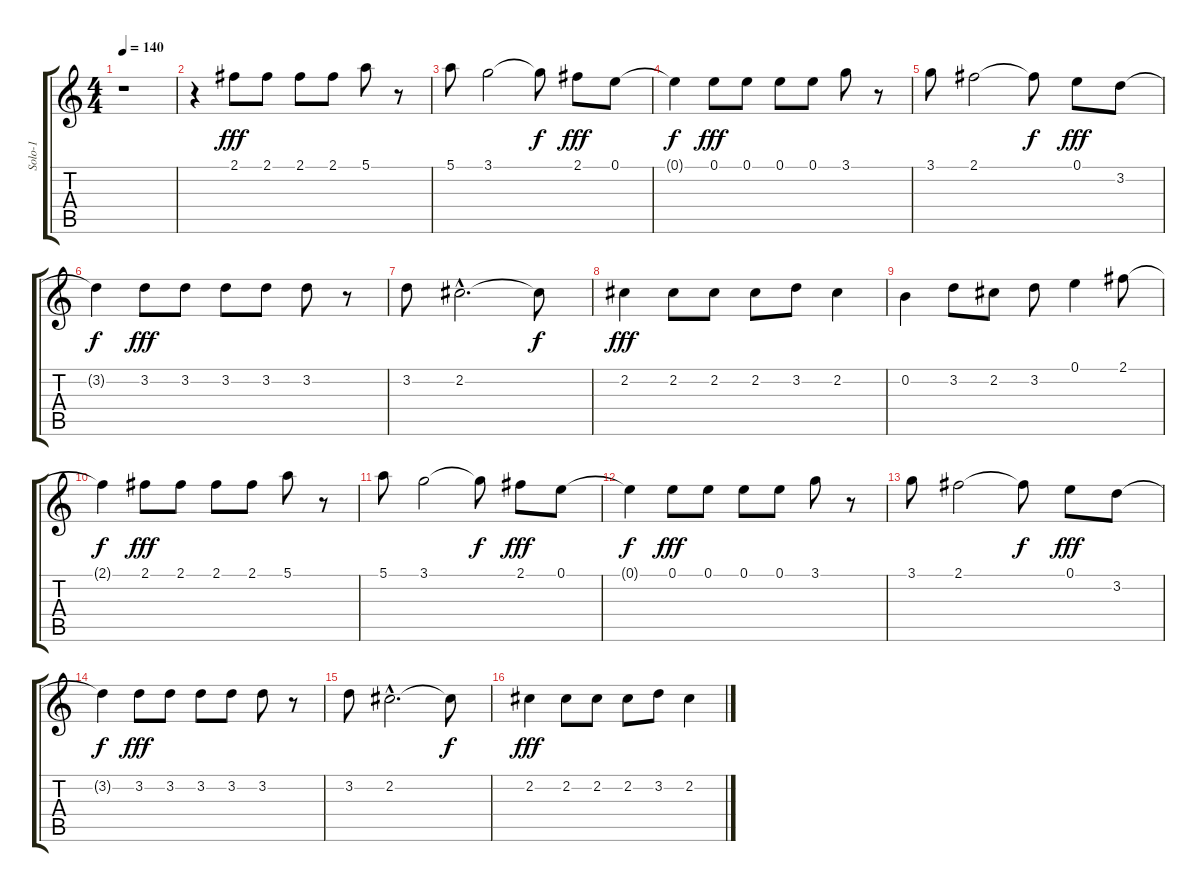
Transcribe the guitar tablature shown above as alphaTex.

\track ("Solo-1" "Solo-1") {instrument distortionguitar}
\staff {score tabs}
\tuning (E4 B3 G3 D3 A2 E2) {hide}
\ts (4 4)
\tempo 140
\clef g2
\ks c
r.1{dy fff} |
r.4 2.1.8 2.1.8 2.1.8 2.1.8 5.1.8 r.8 |
5.1.8 3.1.2 3.1{t}.8{dy f} 2.1.8{dy fff} 0.1.8 |
0.1{t}.4{dy f} 0.1.8{dy fff} 0.1.8 0.1.8 0.1.8 3.1.8 r.8 |
3.1.8 2.1.2 2.1{t}.8{dy f} 0.1.8{dy fff} 3.2.8 |
3.2{t}.4{dy f} 3.2.8{dy fff} 3.2.8 3.2.8 3.2.8 3.2.8 r.8 |
3.2.8 2.2{hac}.2{d} 2.2{t}.8{dy f} |
2.2.4{dy fff} 2.2.8 2.2.8 2.2.8 3.2.8 2.2.4 |
0.2.4 3.2.8 2.2.8 3.2.8 0.1.4 2.1.8 |
2.1{t}.4{dy f} 2.1.8{dy fff} 2.1.8 2.1.8 2.1.8 5.1.8 r.8 |
5.1.8 3.1.2 3.1{t}.8{dy f} 2.1.8{dy fff} 0.1.8 |
0.1{t}.4{dy f} 0.1.8{dy fff} 0.1.8 0.1.8 0.1.8 3.1.8 r.8 |
3.1.8 2.1.2 2.1{t}.8{dy f} 0.1.8{dy fff} 3.2.8 |
3.2{t}.4{dy f} 3.2.8{dy fff} 3.2.8 3.2.8 3.2.8 3.2.8 r.8 |
3.2.8 2.2{hac}.2{d} 2.2{t}.8{dy f} |
2.2.4{dy fff} 2.2.8 2.2.8 2.2.8 3.2.8 2.2.4
